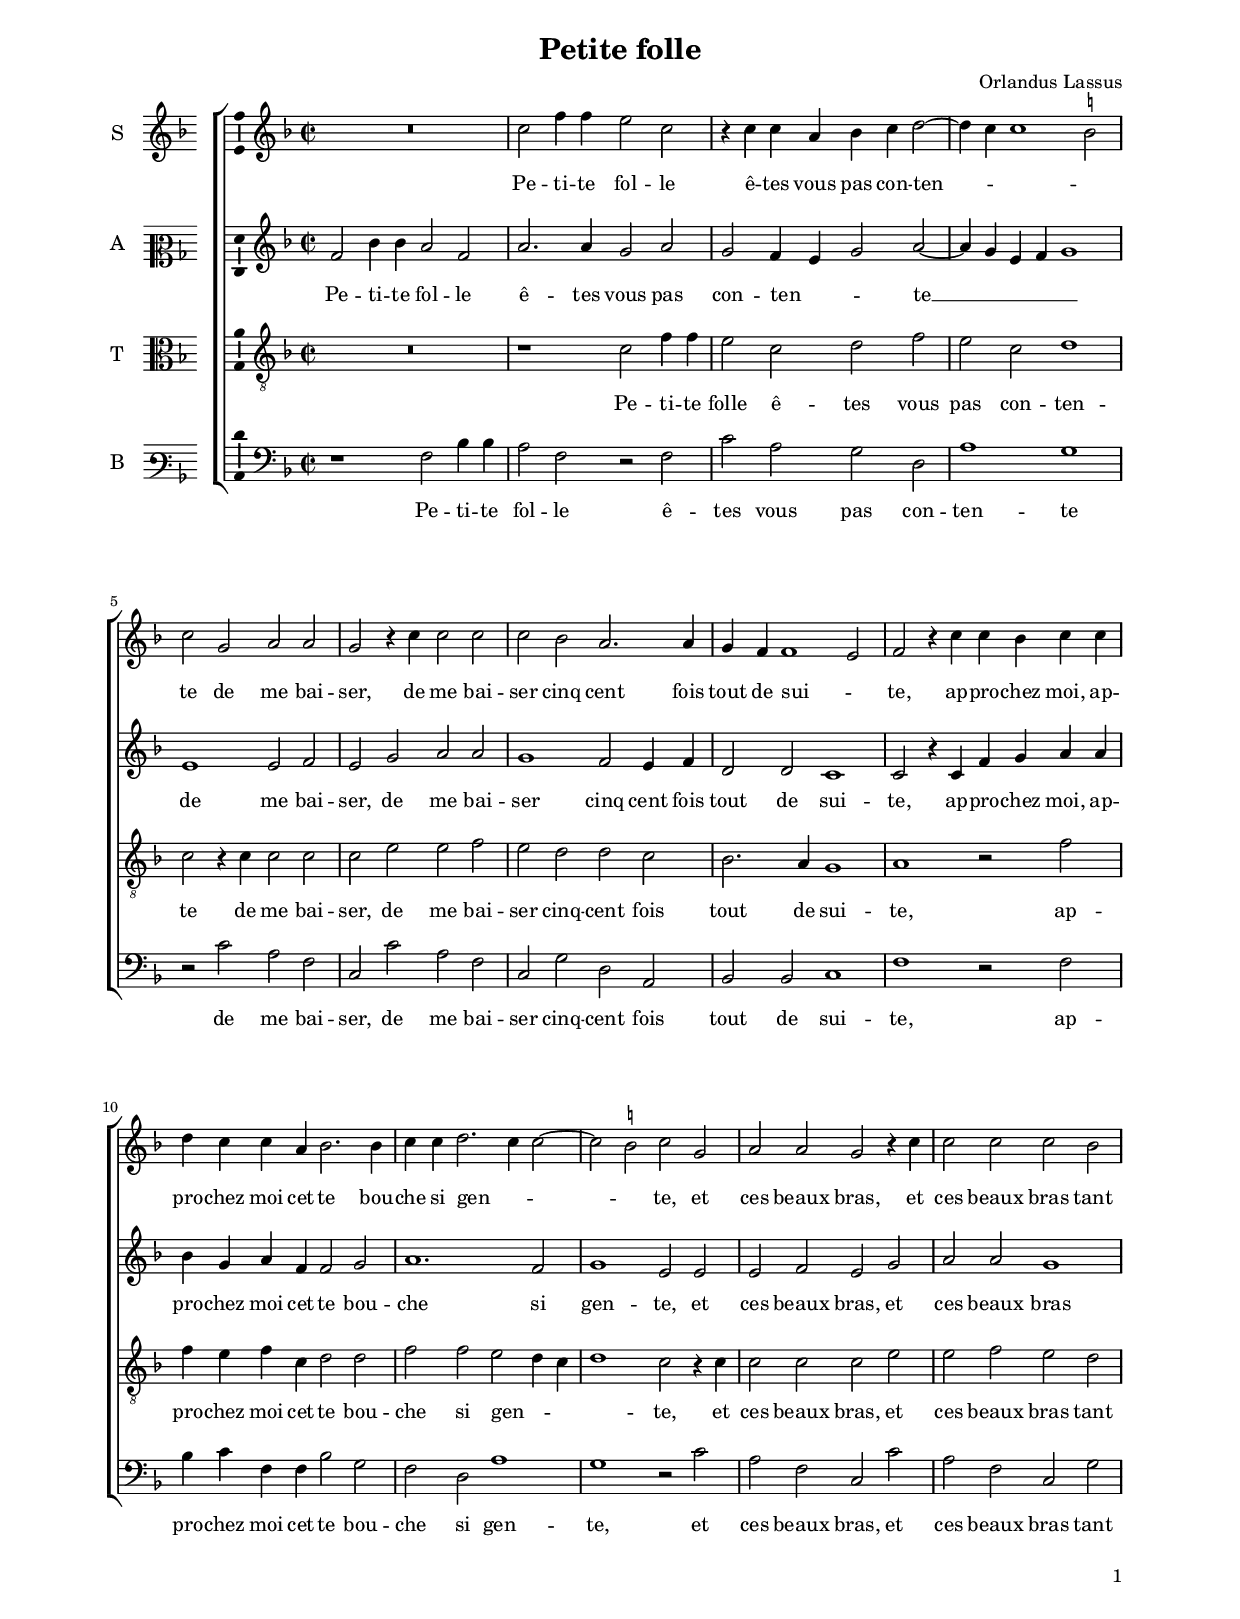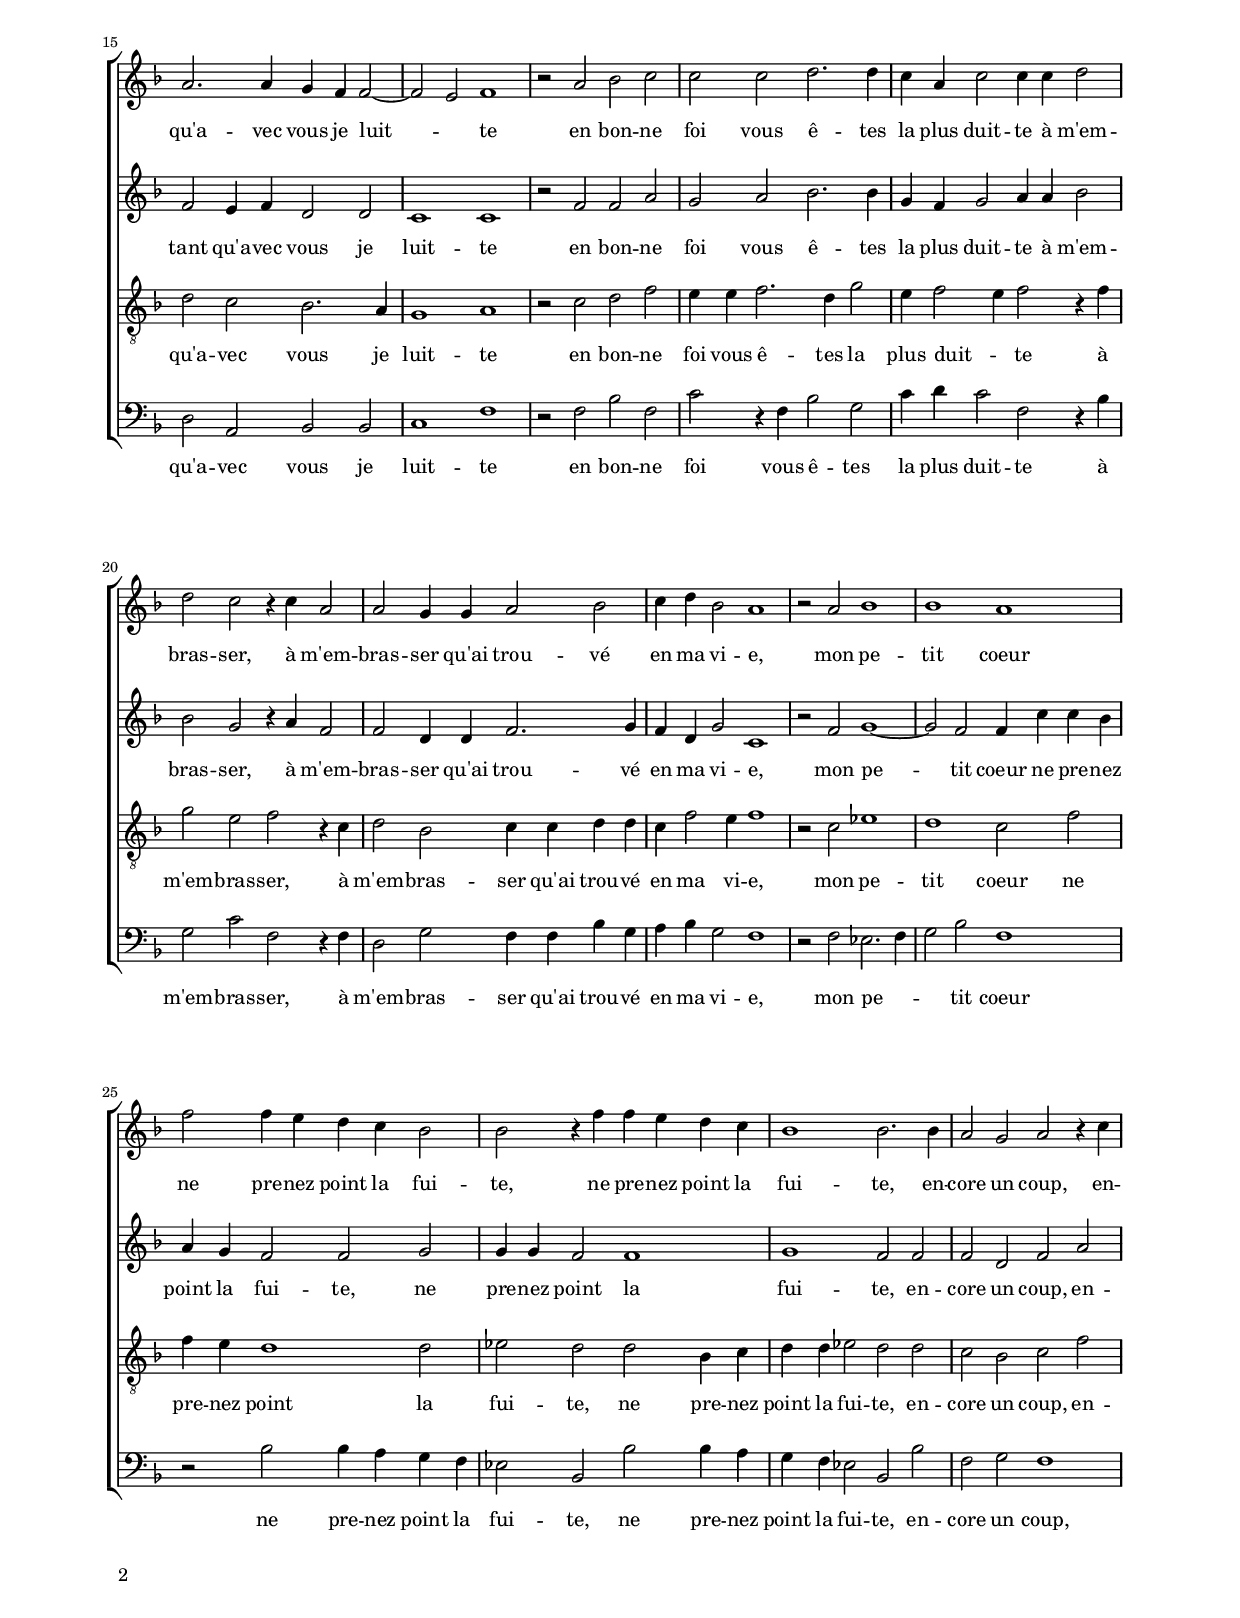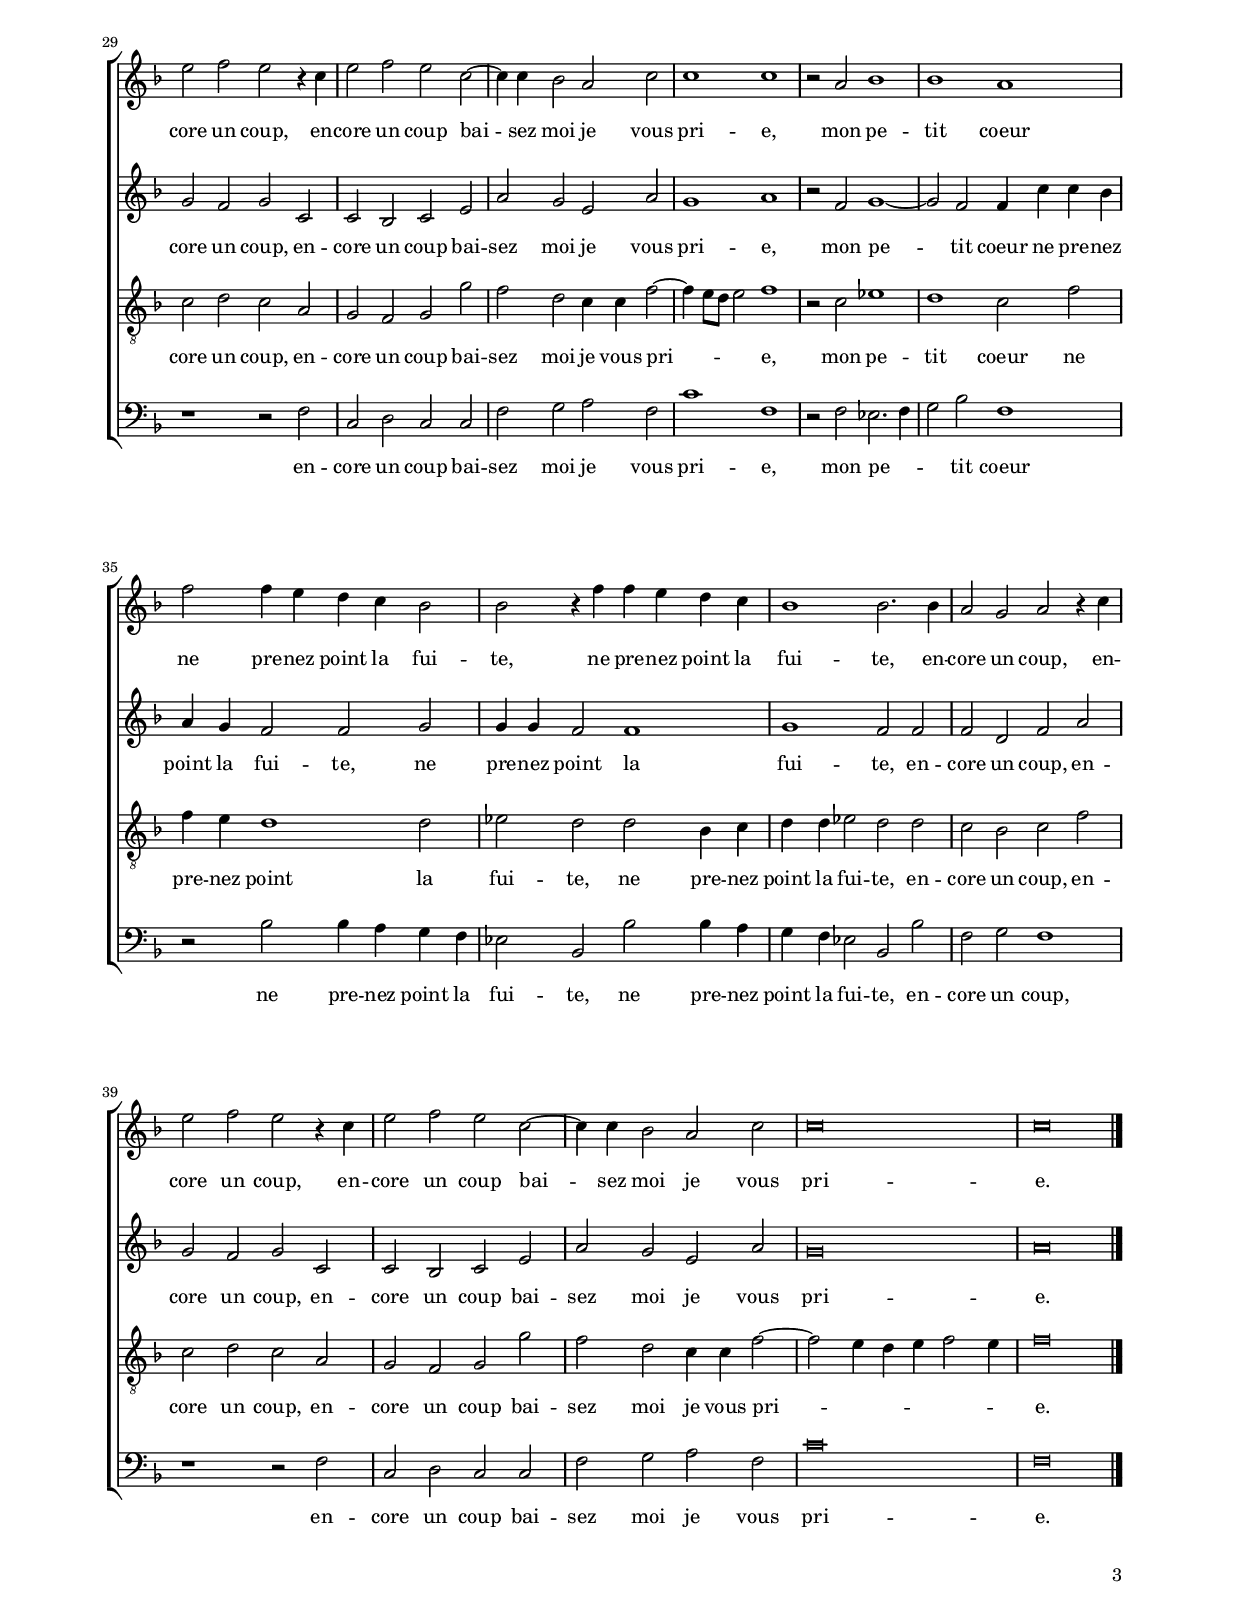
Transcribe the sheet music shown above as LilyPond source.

\header
{
  title="Petite folle"
  composer="Orlandus Lassus"
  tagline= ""
}

\version "2.24.3"
\include "deutsch.ly"
#(set-global-staff-size 16)
% #(set-default-paper-size "letter")
#(ly:set-option 'point-and-click #f)

	
global = {
	\key f \major
	\time 2/2 \set Score.measureLength = #(ly:make-moment 2/1)
	}

	ficta = { \once \set suggestAccidentals = ##t }
	
	forget = #(define-music-function (music) (ly:music?) #{
		\accidentalStyle forget
		$music
		\accidentalStyle default
		#})


\paper
	{
	top-margin = 2 \cm
	bottom-margin = 1.4 \cm
	left-margin = 2 \cm
	right-margin = 2 \cm
	ragged-bottom = ##f
	ragged-last-bottom = ##f
	print-page-number = ##f
	system-system-spacing = #'((basic-distance . 20) (minimum-distance . 14) (padding . 8) (strechability . 150))
	oddFooterMarkup=\markup   \fill-line { "" \fromproperty #'page:page-number-string }
	evenFooterMarkup=\markup  \fill-line { \fromproperty #'page:page-number-string "" }
	last-bottom-spacing = #'((basic-distance . 12) (minimum-distance . 7) (padding . 4))
	systems-per-page = 3
 	page-count = 3
%	min-systems-per-page = 3
	}


incipitcantus = \markup { \score {
	{
	\set Staff.instrumentName = \markup { \fontsize #1 "S" }
	\key f \major
	\clef violin
	s4 \bar ""
	}
	\layout  {
	raggedright = ##t
	indent = 0.8 \cm
	line-width = 1.7 \cm
	\context { \Staff \remove Time_signature_engraver }
	\override Staff.Clef.Y-extent = #'(0 . 0)
	}} \hspace #1 }
	
      
incipitaltus = \markup { \score {
	{
	\set Staff.instrumentName = \markup { \fontsize #1 "A" }
	\key f \major
	\clef mezzosoprano
	s4 \bar ""
	}
	\layout  {
	raggedright = ##t
	indent = 0.8 \cm
	line-width = 1.7 \cm
	\context { \Staff \remove Time_signature_engraver }
	\override Staff.Clef.Y-extent = #'(0 . 0)
	}} \hspace #1 }


incipittenor = \markup { \score {
	{
	\set Staff.instrumentName = \markup { \fontsize #1 "T" }
	\key f \major
	\clef alto
	s4 \bar ""
	}
	\layout  {
	raggedright = ##t
	indent = 0.8 \cm
	line-width = 1.7 \cm
	\context { \Staff \remove Time_signature_engraver }
	\override Staff.Clef.Y-extent = #'(0 . 0)
	}} \hspace #1 }


incipitbassus = \markup { \score {
	{
	\set Staff.instrumentName = \markup { \fontsize #1 "B" }
	\key f \major
	\clef varbaritone
	s4 \bar ""
	}
	\layout  {
	raggedright = ##t
	indent = 0.8 \cm
	line-width = 1.7 \cm
	\context { \Staff \remove Time_signature_engraver }
	\override Staff.Clef.Y-extent = #'(0 . 0)
	}} \hspace #1 }


cantus =  \relative c''
	{
	R\breve
	c2 f4 f e2 c
	r4 c c a b c d2~
	d4 c c1 \ficta h2
%5
	c2 g a a |
	g2 r4 c c2 c
	c2 b a2. a4
	g4 f f1 e2
	f2 r4 c' c b c c
%10
	d4 c c a b2. b4 |
	c4 c d2. c4 c2~
	c2 \ficta h c g
	a2 a g r4 c
	c2 c c b
%15
	a2. a4 g f f2~ |
	f2 e f1
	r2 a b c
	c2 c d2. d4
	c4 a c2 c4 c d2
%20
	d2 c r4 c a2 |
	a2 g4 g a2 b
	c4 d b2 a1
	r2 a b1
	b1 a
%25
	f'2 f4 e d c b2 |
	b2 r4 f' f e d c
	b1 b2. b4
	a2 g a r4 c
	e2 f e r4 c
%30
	e2 f e c~ |
	c4 c b2 a c
	c1 c
	r2 a b1
	b1 a
%35
	f'2 f4 e d c b2 |
	b2 r4 f' f e d c
	b1 b2. b4
	a2 g a r4 c
	e2 f e r4 c
%40
	e2 f e c~ |
	c4 c b2 a c
	c\breve
	c\breve \bar "|." |
	}


altus =  \relative c'
	{
	f2 b4 b a2 f
	a2. a4 g2 a
	g2 f4 e g2 a~
	a4 g e f g1
%5
	e1 e2 f |
	e2 g a a
	g1 f2 e4 f
	d2 d c1
	c2 r4 c f g a a
%10
	b4 g a f f2 g |
	a1. f2
	g1 e2 e
	e2 f e g
	a2 a g1
%15
	f2 e4 f d2 d |
	c1 c
	r2 f f a
	g2 a b2. b4
	g4 f g2 a4 a b2
%20
	b2 g r4 a f2 |
	f2 d4 d f2. g4
	f4 d g2 c,1
	r2 f g1~
	g2 f f4 c' c b
%25
	a4 g f2 f g |
	g4 g f2 f1
	g1 f2 f
	f2 d f a
	g2 f g c,
%30
	c2 b c e |
	a2 g e a
	g1 a
	r2 f g1~
	g2 f f4 c' c b
%35
	a4 g f2 f g |
	g4 g f2 f1
	g1 f2 f 
	f2 d f a
	g2 f g c,
%40
	c2 b c e |
	a2 g e a
	g\breve
	a\breve |
	}


tenor =  \relative c'
	{
	R\breve
	r1 c2 f4 f
	e2 c d f
	e2 c d1
%5
	c2 r4 c c2 c |
	c2 e e f
	e2 d d c
	b2. a4 g1
	a1 r2 f'
%10
	f4 e f c d2 d |
	f2 f e d4 c
	d1 c2 r4 c
	c2 c c e
	e2 f e d
%15
	d2 c b2. a4 |
	g1 a
	r2 c d f
	e4 e f2. d4 g2
	e4 f2 e4 f2 r4 f
%20
	g2 e f r4 c |
	d2 b c4 c d d
	c4 f2 e4 f1
	r2 c es1
	d1 c2 f
%25
	f4 e d1 d2 |
	es2 d d b4 c
	d4 d es2 d d
	c2 b c f
	c2 d c a
%30
	g2 f g g' |
	f2 d c4 c f2~
	f4 e8 d e2 f1
	r2 c es1
	d1 c2 f
%35
	f4 e d1 d2 |
	es2 d d b4 c
	d4 d es2 d d
	c2 b c f
	c2 d c a
%40
	g2 f g g' |
	f2 d c4 c f2~
	f2 e4 d e f2 e4
	f\breve |
	}


bassus  =  \relative c
	{
	r1 f2 b4 b
	a2 f r f
	c'2 a g d
	a'1 g
%5
	r2 c a f |
	c2 c' a f
	c2 g' d a
	b2 b c1
	f1 r2 f
%10
	b4 c f, f b2 g |
	f2 d a'1
	g1 r2 c
	a2 f c c'
	a2 f c g'
%15
	d2 a b b |
	c1 f
	r2 f b f
	c'2 r4 f, b2 g
	c4 d c2 f, r4 b
%20
	g2 c f, r4 f |
	d2 g f4 f b g
	a4 b g2 f1
	r2 f es2. f4
	g2 b f1
%25
	r2 b b4 a g f |
	es2 b b' b4 a
	g4 f es2 b b'
	f2 g f1
	r1 r2 f
%30
	c2 d c c |
	f2 g a f
	c'1 f,
	r2 f es2. f4
	g2 b f1
%35
	r2 b b4 a g f |
	es2 b b' b4 a
	g4 f es2 b b'
	f2 g f1
	r1 r2 f
%40
	c2 d c c |
	f2 g a f
	c'\breve
	f,\breve |
	}

lyricscantus = \lyricmode {
	Pe -- ti -- te fol -- le
	ê -- tes vous pas con -- ten -- _ _ _ te
	de me bai -- ser,
	de me bai -- ser cinq cent fois tout de sui -- _ te,
	ap -- pro -- chez moi,
	ap -- pro -- chez moi cet -- te bou -- che si gen -- _ _ _ te,
	et ces beaux bras,
	et ces beaux bras tant qu'a -- vec vous je luit -- _ te
	en bon -- ne foi vous ê -- tes la plus duit -- te
	à m'em -- bras -- ser,
	à m'em -- bras -- ser qu'ai trou -- vé en ma vi -- e,
	mon pe -- tit coeur ne pre -- nez point la fui -- te,
	ne pre -- nez point la fui -- te,
	en -- core un coup,
	en -- core un coup,
	en -- core un coup bai -- sez moi je vous pri -- e,
	mon pe -- tit coeur ne pre -- nez point la fui -- te,
	ne pre -- nez point la fui -- te,
	en -- core un coup,
	en -- core un coup,
	en -- core un coup bai -- sez moi je vous pri -- e.
	}


lyricsaltus = \lyricmode {
	Pe -- ti -- te fol -- le
	ê -- tes vous pas con -- ten -- _ _ te __ _ _ _ _
	de me bai -- ser,
	de me bai -- ser cinq cent fois tout de sui -- te,
	ap -- pro -- chez moi,
	ap -- pro -- chez moi cet -- te bou -- che si gen -- te,
	et ces beaux bras,
	et ces beaux bras tant qu'a -- vec vous je luit -- te
	en bon -- ne foi vous ê -- tes la plus duit -- te
	à m'em -- bras -- ser,
	à m'em -- bras -- ser qu'ai trou -- vé en ma vi -- e,
	mon pe -- tit coeur ne pre -- nez point la fui -- te,
	ne pre -- nez point la fui -- te,
	en -- core un coup,
	en -- core un coup,
	en -- core un coup bai -- sez moi je vous pri -- e,
	mon pe -- tit coeur ne pre -- nez point la fui -- te,
	ne pre -- nez point la fui -- te,
	en -- core un coup,
	en -- core un coup,
	en -- core un coup bai -- sez moi je vous pri -- e.
	}


lyricstenor = \lyricmode {
	Pe -- ti -- te folle
	ê -- tes vous pas con -- ten -- te
	de me bai -- ser,
	de me bai -- ser cinq -- cent fois tout de sui -- te,
	ap -- pro -- chez moi cet -- te bou -- che si gen -- _ _ _ te,
	et ces beaux bras,
	et ces beaux bras tant qu'a -- vec vous je luit -- te
	en bon -- ne foi vous ê -- tes la plus duit -- _ te
	à m'em -- bras -- ser,
	à m'em -- bras -- ser qu'ai trou -- vé en ma vi -- e,
	mon pe -- tit coeur ne pre -- nez point la fui -- te,
	ne pre -- nez point la fui -- te,
	en -- core un coup,
	en -- core un coup,
	en -- core un coup bai -- sez moi je vous pri -- _ _ _ e,
	mon pe -- tit coeur ne pre -- nez point la fui -- te,
	ne pre -- nez point la fui -- te,
	en -- core un coup,
	en -- core un coup,
	en -- core un coup bai -- sez moi je vous pri -- _ _ _ _ _ e.
	}


lyricsbassus = \lyricmode {
	Pe -- ti -- te fol -- le
	ê -- tes vous pas con -- ten -- te
	de me bai -- ser,
	de me bai -- ser cinq -- cent fois tout de sui -- te,
	ap -- pro -- chez moi cet -- te bou -- che si gen -- te,
	et ces beaux bras,
	et ces beaux bras tant qu'a -- vec vous je luit -- te
	en bon -- ne foi vous ê -- tes la plus duit -- te
	à m'em -- bras -- ser,
	à m'em -- bras -- ser qu'ai trou -- vé en ma vi -- e,
	mon pe -- _ _ tit coeur ne pre -- nez point la fui -- te,
	ne pre -- nez point la fui -- te,
	en -- core un coup,
	en -- core un coup bai -- sez moi je vous pri -- e,
	mon pe -- _ _ tit coeur ne pre -- nez point la fui -- te,
	ne pre -- nez point la fui -- te,
	en -- core un coup,
	en -- core un coup bai -- sez moi je vous pri -- e.
	}


\score
{  
	\transpose c c {
	\new ChoirStaff \with { \override StaffGrouper.staff-staff-spacing.basic-distance = #13 }
	<<

	\new Staff << \global
	\new Voice="v1" {
		\set Staff.instrumentName=\incipitcantus
		\set Staff.midiInstrument = "reed organ"
		\clef violin
		\cantus }
	\new Lyrics \lyricsto "v1" {\lyricscantus }
	>>


	\new Staff << \global
	\new Voice="v2" {
		\set Staff.instrumentName=\incipitaltus
		\set Staff.midiInstrument = "reed organ"
		\clef violin 
		\altus}
	\new Lyrics \lyricsto "v2" {\lyricsaltus }
	>>


	\new Staff << \global
	\new Voice="v3" {
		\set Staff.instrumentName=\incipittenor
		\set Staff.midiInstrument = "reed organ"
		\clef "G_8"
		\tenor }
	\new Lyrics \lyricsto "v3" {\lyricstenor }
	>>


	\new Staff << \global
	\new Voice="v4" {
		\set Staff.instrumentName=\incipitbassus
		\set Staff.midiInstrument = "reed organ"
		\clef bass 
		\bassus }
	\new Lyrics \lyricsto "v4" {\lyricsbassus}
	>>

	>>
	} % transpose

	\layout
	{
	indent = 1.8 \cm
 	\context { \Lyrics \override VerticalAxisGroup.nonstaff-relatedstaff-spacing.padding = #2 }
	\context { \Staff \override TimeSignature.break-visibility = #end-of-line-invisible }
	\context { \Staff \consists Ambitus_engraver }
	\context { \Score \override BarNumber.padding = #2 }
	\context { \Voice \override NoteHead.style = #'baroque }
	}

\midi
	{
	\tempo 2 = 100
	}
	
}


% EOF
